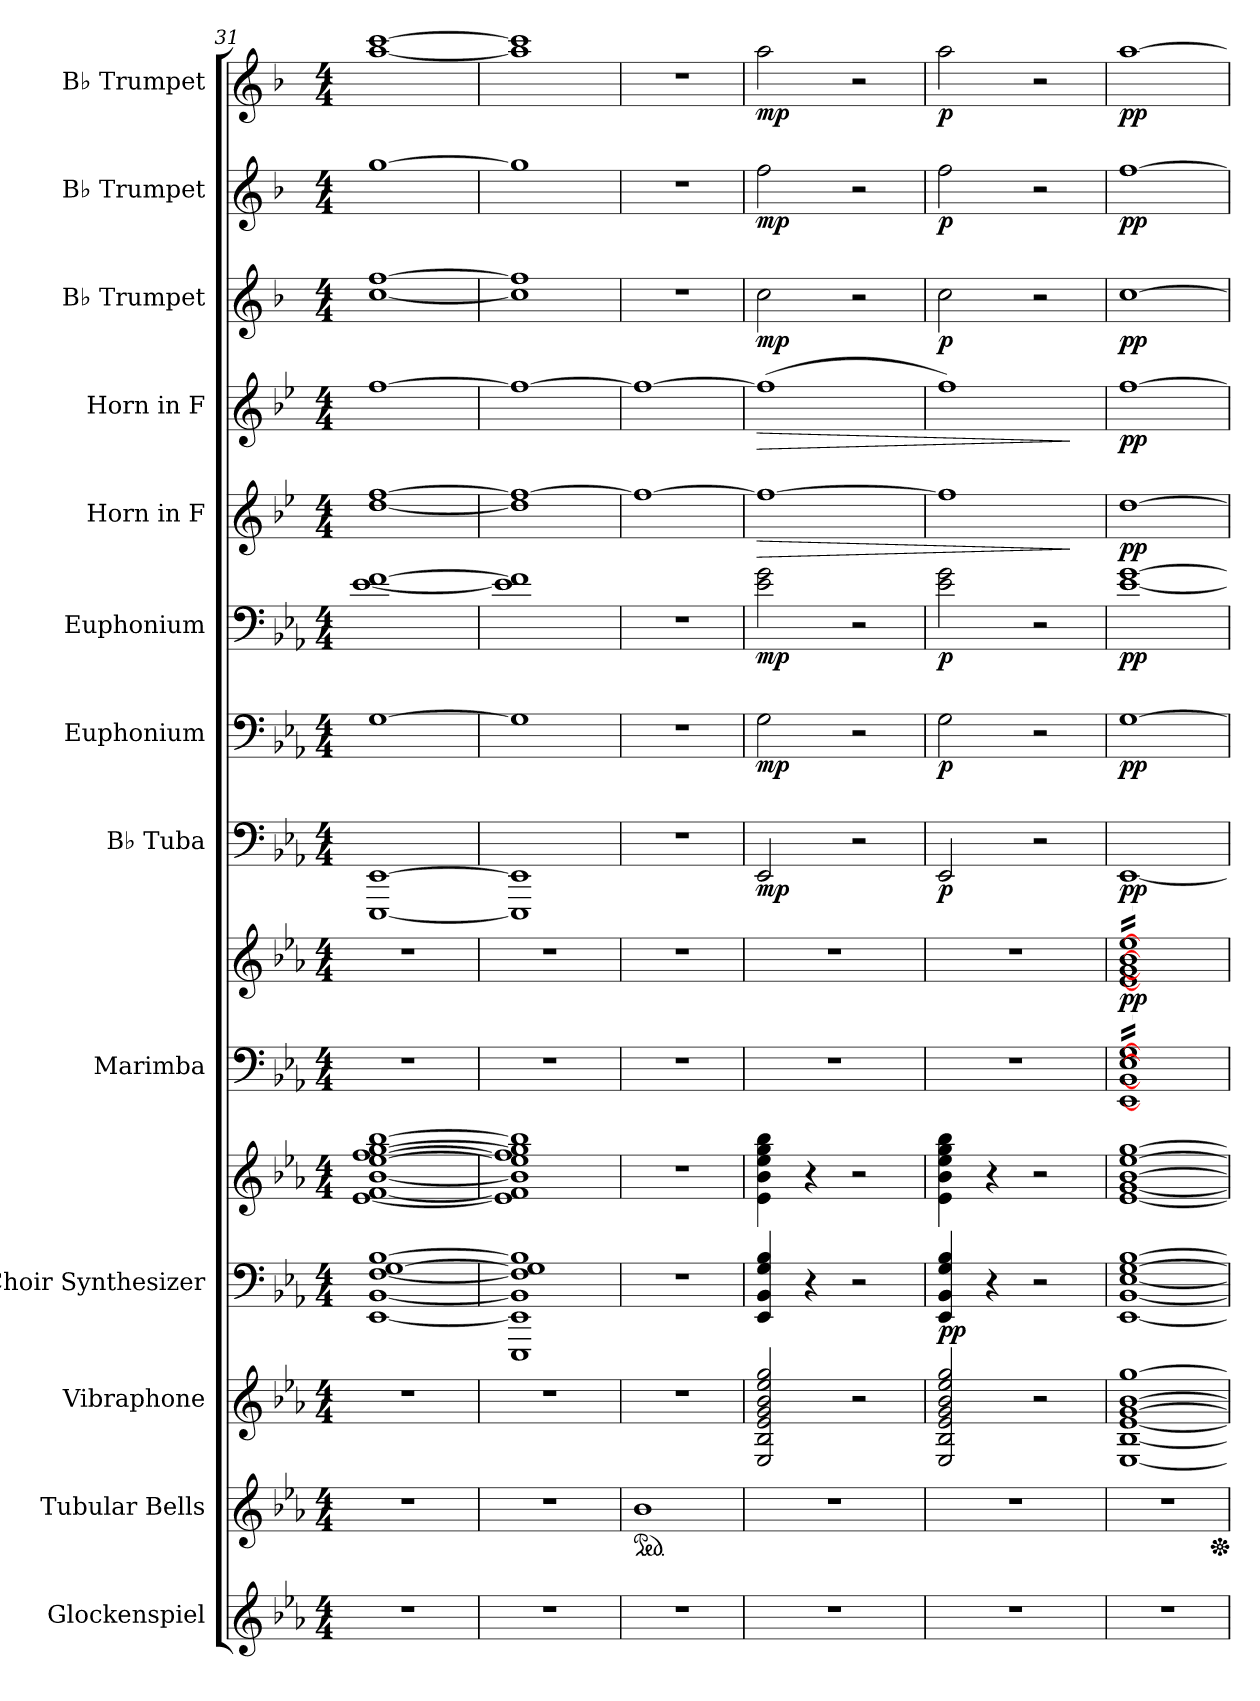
**kern	**kern	**kern	**kern	**kern	**dynam	**kern	**kern	**dynam	**kern	**dynam	**kern	**dynam	**kern	**dynam	**kern	**dynam	**kern	**dynam	**kern	**dynam	**kern	**dynam	**kern	**dynam
*part13	*part12	*part11	*part10	*part10	*part10	*part9	*part9	*part9	*part8	*part8	*part7	*part7	*part6	*part6	*part5	*part5	*part4	*part4	*part3	*part3	*part2	*part2	*part1	*part1
*staff15	*staff14	*staff13	*staff12	*staff11	*staff11/12	*staff10	*staff9	*staff9/10	*staff8	*staff8	*staff7	*staff7	*staff6	*staff6	*staff5	*staff5	*staff4	*staff4	*staff3	*staff3	*staff2	*staff2	*staff1	*staff1
*I"Glockenspiel	*I"Tubular Bells	*I"Vibraphone	*I"Choir Synthesizer	*	*	*I"Marimba	*	*	*I"B♭ Tuba	*	*I"Euphonium	*	*I"Euphonium	*	*I"Horn in F	*	*I"Horn in F	*	*I"B♭ Trumpet	*	*I"B♭ Trumpet	*	*I"B♭ Trumpet	*
*I'Glk.	*I'Tu. Be.	*I'Vib.	*I'Synth.	*	*	*I'Mrm.	*	*	*I'B♭ Tu.	*	*I'Euph.	*	*I'Euph.	*	*	*	*	*	*I'B♭ Tpt.	*	*I'B♭ Tpt.	*	*I'B♭ Tpt.	*
*clefG2	*clefG2	*clefG2	*clefF4	*clefG2	*	*clefF4	*clefG2	*	*clefF4	*	*clefF4	*	*clefF4	*	*clefG2	*	*clefG2	*	*clefG2	*	*clefG2	*	*clefG2	*
*ITrd-14c-24	*	*	*	*	*	*	*	*	*	*	*	*	*	*	*ITrd4c7	*	*ITrd4c7	*	*ITrd1c2	*	*ITrd1c2	*	*ITrd1c2	*
*k[b-e-a-]	*k[b-e-a-]	*k[b-e-a-]	*k[b-e-a-]	*k[b-e-a-]	*	*k[b-e-a-]	*k[b-e-a-]	*	*k[b-e-a-]	*	*k[b-e-a-]	*	*k[b-e-a-]	*	*k[b-e-a-]	*	*k[b-e-a-]	*	*k[b-e-a-]	*	*k[b-e-a-]	*	*k[b-e-a-]	*
*M4/4	*M4/4	*M4/4	*M4/4	*M4/4	*	*M4/4	*M4/4	*	*M4/4	*	*M4/4	*	*M4/4	*	*M4/4	*	*M4/4	*	*M4/4	*	*M4/4	*	*M4/4	*
=31	=31	=31	=31	=31	=31	=31	=31	=31	=31	=31	=31	=31	=31	=31	=31	=31	=31	=31	=31	=31	=31	=31	=31	=31
1r	1r	1r	[1EE- [1BB- [1F [1G [1B-	[1e- [1f [1b- [1ee- [1ff [1gg [1bb-	.	1r	1r	.	[1EEE- [1EE-	.	[1G	.	[1e- [1f	.	[1g [1b-	.	[1b-	.	[1b- [1ee-	.	[1ff	.	[1gg [1bb-	.
=32	=32	=32	=32	=32	=32	=32	=32	=32	=32	=32	=32	=32	=32	=32	=32	=32	=32	=32	=32	=32	=32	=32	=32	=32
1r	1r	1r	1EEE- 1EE-] 1BB-] 1F] 1G] 1B-]	1e-] 1f] 1b-] 1ee-] 1ff] 1gg] 1bb-]	.	1r	1r	.	1EEE-] 1EE-]	.	1G]	.	1e-] 1f]	.	1g] 1b-_	.	1b-_	.	1b-] 1ee-]	.	1ff]	.	1gg] 1bb-]	.
=33	=33	=33	=33	=33	=33	=33	=33	=33	=33	=33	=33	=33	=33	=33	=33	=33	=33	=33	=33	=33	=33	=33	=33	=33
*	*ped	*	*	*	*	*	*	*	*	*	*	*	*	*	*	*	*	*	*	*	*	*	*	*
1r	1b-	1r	1r	1r	.	1r	1r	.	1r	.	1r	.	1r	.	1b-_	.	1b-_	.	1r	.	1r	.	1r	.
=34	=34	=34	=34	=34	=34	=34	=34	=34	=34	=34	=34	=34	=34	=34	=34	=34	=34	=34	=34	=34	=34	=34	=34	=34
!	!	!	!	!	!	!	!	!	!	!LO:DY:b	!	!LO:DY:b	!	!LO:DY:b	!	!LO:HP:b	!	!LO:HP:b	!	!LO:DY:b	!	!LO:DY:b	!	!LO:DY:b
1r	1r	2E-/ 2B-/ 2e-/ 2g/ 2b-/ 2ee-/ 2gg/	4EE-/ 4BB-/ 4G/ 4B-/	4e-\ 4b-\ 4ee-\ 4gg\ 4bb-\	.	1r	1r	.	2EE-/	mp	2G\	mp	2e-\ 2g\	mp	1b-_	>	(1b-]	>	2b-\	mp	2ee-\	mp	2gg\	mp
.	.	.	4r	4r	.	.	.	.	.	.	.	.	.	.	.	.	.	.	.	.	.	.	.	.
.	.	2r	2r	2r	.	.	.	.	2r	.	2r	.	2r	.	.	.	.	.	2r	.	2r	.	2r	.
!!LO:PB:g=z
=35	=35	=35	=35	=35	=35	=35	=35	=35	=35	=35	=35	=35	=35	=35	=35	=35	=35	=35	=35	=35	=35	=35	=35	=35
!	!	!	!	!	!LO:DY:b=2	!	!	!	!	!LO:DY:b	!	!LO:DY:b	!	!LO:DY:b	!	!	!	!	!	!LO:DY:b	!	!LO:DY:b	!	!LO:DY:b
1r	1r	2E-/ 2B-/ 2e-/ 2g/ 2b-/ 2ee-/ 2gg/	4EE-/ 4BB-/ 4G/ 4B-/	4e-\ 4b-\ 4ee-\ 4gg\ 4bb-\	pp	1r	1r	.	2EE-/	p	2G\	p	2e-\ 2g\	p	1b-]	.	1b-)	.	2b-\	p	2ee-\	p	2gg\	p
.	.	.	4r	4r	.	.	.	.	.	.	.	.	.	.	.	.	.	.	.	.	.	.	.	.
.	.	2r	2r	2r	.	.	.	.	2r	.	2r	.	2r	.	.	.	.	.	2r	.	2r	.	2r	.
.	.	.	.	.	.	.	.	.	.	.	.	.	.	.	.	]	.	]	.	.	.	.	.	.
=36	=36	=36	=36	=36	=36	=36	=36	=36	=36	=36	=36	=36	=36	=36	=36	=36	=36	=36	=36	=36	=36	=36	=36	=36
!	!	!	!	!	!	!	!	!LO:DY:b	!	!LO:DY:b	!	!LO:DY:b	!	!LO:DY:b	!	!LO:DY:b	!	!LO:DY:b	!	!LO:DY:b	!	!LO:DY:b	!	!LO:DY:b
*	*	*	*	*	*	*tremolo	*	*	*	*	*	*	*	*	*	*	*	*	*	*	*	*	*	*
*	*	*	*	*	*	*	*tremolo	*	*	*	*	*	*	*	*	*	*	*	*	*	*	*	*	*
1r	1r	[1E- [1B- [1e- [1g [1b- [1gg	[1EE- [1BB- [1E- [1G [1B-	[1e- [1g [1b- [1ee- [1gg	.	[16EE- [16BB- [16E- [16GLL	[16e- [16g [16b- [16ee-LL	pp	[1EE-	pp	[1G	pp	[1e- [1g	pp	[1g	pp	[1b-	pp	[1b-	pp	[1ee-	pp	[1gg	pp
.	.	.	.	.	.	16EE- 16BB- 16E- 16G	16e- 16g 16b- 16ee-	.	.	.	.	.	.	.	.	.	.	.	.	.	.	.	.	.
.	.	.	.	.	.	16EE- 16BB- 16E- 16G	16e- 16g 16b- 16ee-	.	.	.	.	.	.	.	.	.	.	.	.	.	.	.	.	.
.	.	.	.	.	.	16EE- 16BB- 16E- 16G	16e- 16g 16b- 16ee-	.	.	.	.	.	.	.	.	.	.	.	.	.	.	.	.	.
.	.	.	.	.	.	16EE- 16BB- 16E- 16G	16e- 16g 16b- 16ee-	.	.	.	.	.	.	.	.	.	.	.	.	.	.	.	.	.
.	.	.	.	.	.	16EE- 16BB- 16E- 16G	16e- 16g 16b- 16ee-	.	.	.	.	.	.	.	.	.	.	.	.	.	.	.	.	.
.	.	.	.	.	.	16EE- 16BB- 16E- 16G	16e- 16g 16b- 16ee-	.	.	.	.	.	.	.	.	.	.	.	.	.	.	.	.	.
.	.	.	.	.	.	16EE- 16BB- 16E- 16G	16e- 16g 16b- 16ee-	.	.	.	.	.	.	.	.	.	.	.	.	.	.	.	.	.
.	.	.	.	.	.	16EE- 16BB- 16E- 16G	16e- 16g 16b- 16ee-	.	.	.	.	.	.	.	.	.	.	.	.	.	.	.	.	.
.	.	.	.	.	.	16EE- 16BB- 16E- 16G	16e- 16g 16b- 16ee-	.	.	.	.	.	.	.	.	.	.	.	.	.	.	.	.	.
.	.	.	.	.	.	16EE- 16BB- 16E- 16G	16e- 16g 16b- 16ee-	.	.	.	.	.	.	.	.	.	.	.	.	.	.	.	.	.
.	.	.	.	.	.	16EE- 16BB- 16E- 16G	16e- 16g 16b- 16ee-	.	.	.	.	.	.	.	.	.	.	.	.	.	.	.	.	.
.	.	.	.	.	.	16EE- 16BB- 16E- 16G	16e- 16g 16b- 16ee-	.	.	.	.	.	.	.	.	.	.	.	.	.	.	.	.	.
.	.	.	.	.	.	16EE- 16BB- 16E- 16G	16e- 16g 16b- 16ee-	.	.	.	.	.	.	.	.	.	.	.	.	.	.	.	.	.
.	.	.	.	.	.	16EE- 16BB- 16E- 16G	16e- 16g 16b- 16ee-	.	.	.	.	.	.	.	.	.	.	.	.	.	.	.	.	.
.	.	.	.	.	.	16EE- 16BB- 16E- 16GJJ	16e- 16g 16b- 16ee-JJ	.	.	.	.	.	.	.	.	.	.	.	.	.	.	.	.	.
*	*	*	*	*	*	*	*Xtremolo	*	*	*	*	*	*	*	*	*	*	*	*	*	*	*	*	*
*	*	*	*	*	*	*Xtremolo	*	*	*	*	*	*	*	*	*	*	*	*	*	*	*	*	*	*
*	*Xped	*	*	*	*	*	*	*	*	*	*	*	*	*	*	*	*	*	*	*	*	*	*	*
=	=	=	=	=	=	=	=	=	=	=	=	=	=	=	=	=	=	=	=	=	=	=	=	=
*-	*-	*-	*-	*-	*-	*-	*-	*-	*-	*-	*-	*-	*-	*-	*-	*-	*-	*-	*-	*-	*-	*-	*-	*-
